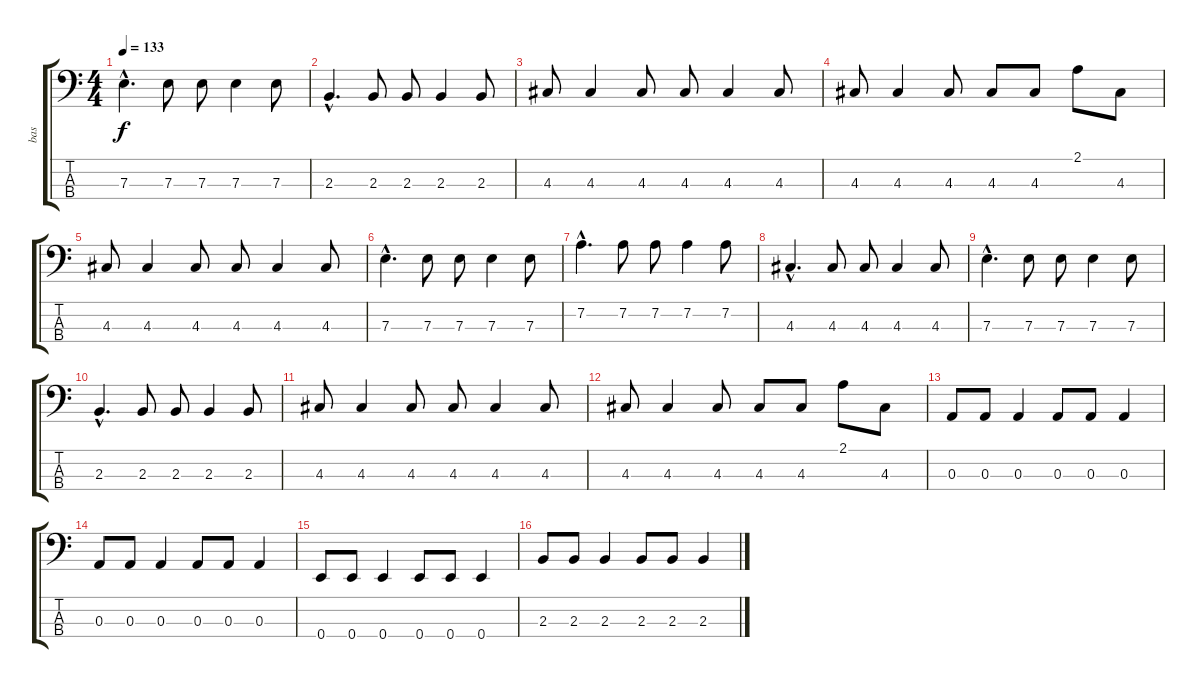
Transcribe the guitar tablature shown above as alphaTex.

\track ("bas" "bas") {instrument acousticguitarnylon}
\staff {score tabs}
\tuning (G2 D2 A1 E1) {hide}
\ts (4 4)
\tempo 133
\clef f4
\ks c
7.3{hac}.4{d dy f} 7.3.8 7.3.8 7.3.4 7.3.8 |
2.3{hac}.4{d} 2.3.8 2.3.8 2.3.4 2.3.8 |
4.3.8 4.3.4 4.3.8 4.3.8 4.3.4 4.3.8 |
4.3.8 4.3.4 4.3.8 4.3.8 4.3.8 2.1.8 4.3.8 |
4.3.8 4.3.4 4.3.8 4.3.8 4.3.4 4.3.8 |
7.3{hac}.4{d} 7.3.8 7.3.8 7.3.4 7.3.8 |
7.2{hac}.4{d} 7.2.8 7.2.8 7.2.4 7.2.8 |
4.3{hac}.4{d} 4.3.8 4.3.8 4.3.4 4.3.8 |
7.3{hac}.4{d} 7.3.8 7.3.8 7.3.4 7.3.8 |
2.3{hac}.4{d} 2.3.8 2.3.8 2.3.4 2.3.8 |
4.3.8 4.3.4 4.3.8 4.3.8 4.3.4 4.3.8 |
4.3.8 4.3.4 4.3.8 4.3.8 4.3.8 2.1.8 4.3.8 |
0.3.8 0.3.8 0.3.4 0.3.8 0.3.8 0.3.4 |
0.3.8 0.3.8 0.3.4 0.3.8 0.3.8 0.3.4 |
0.4.8 0.4.8 0.4.4 0.4.8 0.4.8 0.4.4 |
2.3.8 2.3.8 2.3.4 2.3.8 2.3.8 2.3.4
